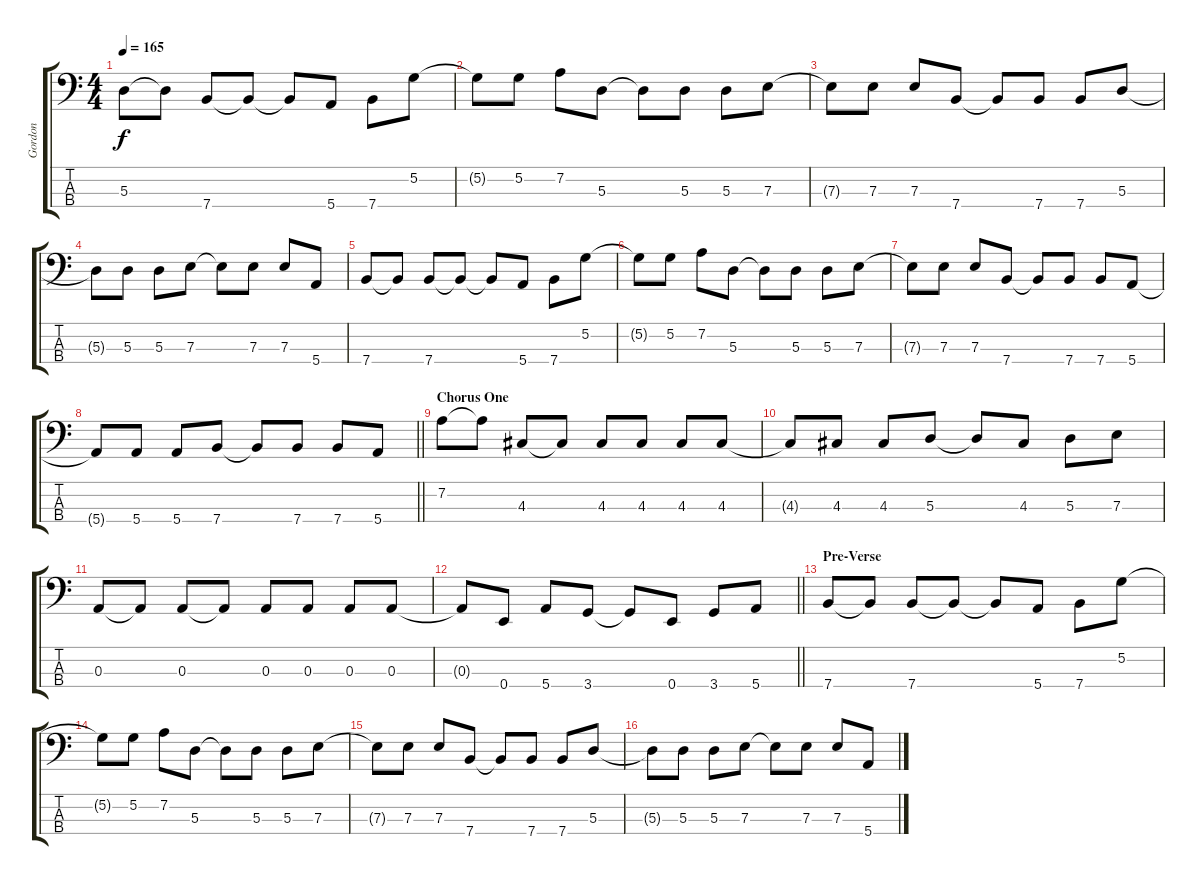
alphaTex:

\track ("Gordon" "Gordon") {instrument acousticguitarsteel}
\staff {score tabs}
\tuning (G2 D2 A1 E1) {hide}
\ts (4 4)
\tempo 165
\clef f4
\ks c
5.3.8{dy f} 5.3{t}.8 7.4.8 7.4{t}.8 7.4{t}.8 5.4.8 7.4.8 5.2.8 |
5.2{t}.8 5.2.8 7.2.8 5.3.8 5.3{t}.8 5.3.8 5.3.8 7.3.8 |
7.3{t}.8 7.3.8 7.3.8 7.4.8 7.4{t}.8 7.4.8 7.4.8 5.3.8 |
5.3{t}.8 5.3.8 5.3.8 7.3.8 7.3{t}.8 7.3.8 7.3.8 5.4.8 |
7.4.8 7.4{t}.8 7.4.8 7.4{t}.8 7.4{t}.8 5.4.8 7.4.8 5.2.8 |
5.2{t}.8 5.2.8 7.2.8 5.3.8 5.3{t}.8 5.3.8 5.3.8 7.3.8 |
7.3{t}.8 7.3.8 7.3.8 7.4.8 7.4{t}.8 7.4.8 7.4.8 5.4.8 |
\barLineRight lightlight
5.4{t}.8 5.4.8 5.4.8 7.4.8 7.4{t}.8 7.4.8 7.4.8 5.4.8 |
\section ("" "Chorus One")
7.2.8 7.2{t}.8 4.3.8 4.3{t}.8 4.3.8 4.3.8 4.3.8 4.3.8 |
4.3{t}.8 4.3.8 4.3.8 5.3.8 5.3{t}.8 4.3.8 5.3.8 7.3.8 |
0.3.8 0.3{t}.8 0.3.8 0.3{t}.8 0.3.8 0.3.8 0.3.8 0.3.8 |
\barLineRight lightlight
0.3{t}.8 0.4.8 5.4.8 3.4.8 3.4{t}.8 0.4.8 3.4.8 5.4.8 |
\section ("" "Pre-Verse")
7.4.8 7.4{t}.8 7.4.8 7.4{t}.8 7.4{t}.8 5.4.8 7.4.8 5.2.8 |
5.2{t}.8 5.2.8 7.2.8 5.3.8 5.3{t}.8 5.3.8 5.3.8 7.3.8 |
7.3{t}.8 7.3.8 7.3.8 7.4.8 7.4{t}.8 7.4.8 7.4.8 5.3.8 |
5.3{t}.8 5.3.8 5.3.8 7.3.8 7.3{t}.8 7.3.8 7.3.8 5.4.8
